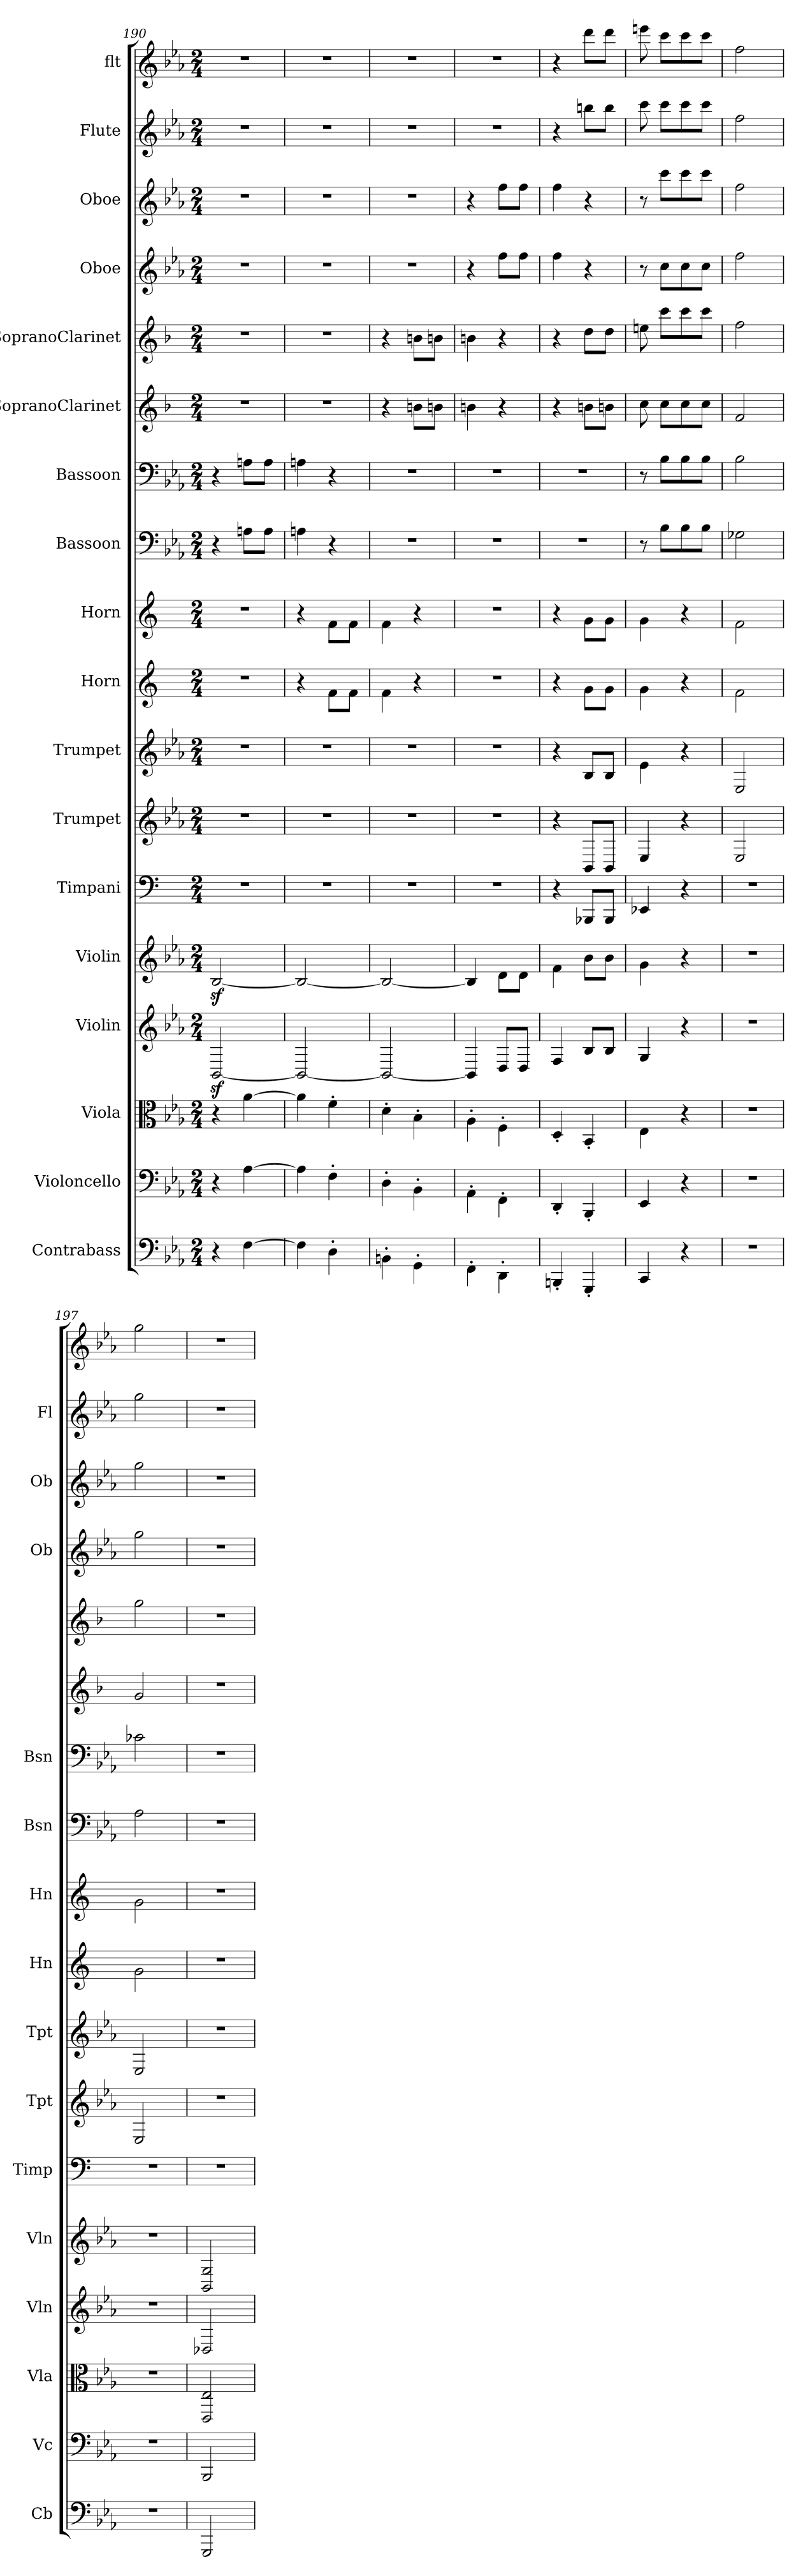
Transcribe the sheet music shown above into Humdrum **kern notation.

**kern	**kern	**kern	**kern	**kern	**kern	**kern	**kern	**kern	**kern	**kern	**kern	**kern	**kern	**kern	**kern	**kern	**kern
*part18	*part17	*part16	*part15	*part14	*part13	*part12	*part11	*part10	*part9	*part8	*part7	*part6	*part5	*part4	*part3	*part2	*part1
*staff18	*staff17	*staff16	*staff15	*staff14	*staff13	*staff12	*staff11	*staff10	*staff9	*staff8	*staff7	*staff6	*staff5	*staff4	*staff3	*staff2	*staff1
*I"Contrabass	*I"Violoncello	*I"Viola	*I"Violin	*I"Violin	*I"Timpani	*I"Trumpet	*I"Trumpet	*I"Horn	*I"Horn	*I"Bassoon	*I"Bassoon	*I"SopranoClarinet	*I"SopranoClarinet	*I"Oboe	*I"Oboe	*I"Flute	*I"flt
*I'Cb	*I'Vc	*I'Vla	*I'Vln	*I'Vln	*I'Timp	*I'Tpt	*I'Tpt	*I'Hn	*I'Hn	*I'Bsn	*I'Bsn	*	*	*I'Ob	*I'Ob	*I'Fl	*
*clefF4	*clefF4	*clefC3	*clefG2	*clefG2	*clefF4	*clefG2	*clefG2	*clefG2	*clefG2	*clefF4	*clefF4	*clefG2	*clefG2	*clefG2	*clefG2	*clefG2	*clefG2
*k[b-e-a-]	*k[b-e-a-]	*k[b-e-a-]	*k[b-e-a-]	*k[b-e-a-]	*k[]	*k[b-e-a-]	*k[b-e-a-]	*k[]	*k[]	*k[b-e-a-]	*k[b-e-a-]	*k[b-]	*k[b-]	*k[b-e-a-]	*k[b-e-a-]	*k[b-e-a-]	*k[b-e-a-]
*c:	*c:	*c:	*c:	*c:	*	*c:	*c:	*	*	*c:	*c:	*	*	*c:	*c:	*c:	*c:
*M2/4	*M2/4	*M2/4	*M2/4	*M2/4	*M2/4	*M2/4	*M2/4	*M2/4	*M2/4	*M2/4	*M2/4	*M2/4	*M2/4	*M2/4	*M2/4	*M2/4	*M2/4
=190	=190	=190	=190	=190	=190	=190	=190	=190	=190	=190	=190	=190	=190	=190	=190	=190	=190
4r	4r	4r	[2BB-z/	[2B-z/	2r	2r	2r	2r	2r	4r	4r	2r	2r	2r	2r	2r	2r
[4F\	[4A-\	[4a-\	.	.	.	.	.	.	.	8An\L	8An\L	.	.	.	.	.	.
.	.	.	.	.	.	.	.	.	.	8A\J	8A\J	.	.	.	.	.	.
=191	=191	=191	=191	=191	=191	=191	=191	=191	=191	=191	=191	=191	=191	=191	=191	=191	=191
4F\]	4A-\]	4a-\]	2BB-/_	2B-/_	2r	2r	2r	4r	4r	4An\	4An\	2r	2r	2r	2r	2r	2r
4D'\	4F'\	4f'\	.	.	.	.	.	8f\L	8f\L	4r	4r	.	.	.	.	.	.
.	.	.	.	.	.	.	.	8f\J	8f\J	.	.	.	.	.	.	.	.
=192	=192	=192	=192	=192	=192	=192	=192	=192	=192	=192	=192	=192	=192	=192	=192	=192	=192
4BBn'\	4D'\	4d'\	2BB-/_	2B-/_	2r	2r	2r	4f\	4f\	2r	2r	4r	4r	2r	2r	2r	2r
4GG'\	4BB-'\	4B-'\	.	.	.	.	.	4r	4r	.	.	8bn\L	8bn\L	.	.	.	.
.	.	.	.	.	.	.	.	.	.	.	.	8bn\J	8bn\J	.	.	.	.
=193	=193	=193	=193	=193	=193	=193	=193	=193	=193	=193	=193	=193	=193	=193	=193	=193	=193
4FF'\	4AA-'\	4A-'\	4BB-/]	4B-/]	2r	2r	2r	2r	2r	2r	2r	4bn\	4bn\	4r	4r	2r	2r
4DD'\	4FF'\	4F'\	8D/L	8d\L	.	.	.	.	.	.	.	4r	4r	8ff\L	8ff\L	.	.
.	.	.	8D/J	8d\J	.	.	.	.	.	.	.	.	.	8ff\J	8ff\J	.	.
=194	=194	=194	=194	=194	=194	=194	=194	=194	=194	=194	=194	=194	=194	=194	=194	=194	=194
4BBBn'/	4DD'/	4D'/	4F/	4f\	4r	4r	4r	4r	4r	2r	2r	4r	4r	4ff\	4ff\	4r	4r
4GGG'/	4BBB-'/	4BB-'/	8B-/L	8b-\L	8BBB-X/L	8BB-/L	8B-/L	8g\L	8g\L	.	.	8bn\L	8dd\L	4r	4r	8bbn\L	8ddd\L
.	.	.	8B-/J	8b-\J	8BBB-/J	8BB-/J	8B-/J	8g\J	8g\J	.	.	8bn\J	8dd\J	.	.	8bb\J	8ddd\J
=195	=195	=195	=195	=195	=195	=195	=195	=195	=195	=195	=195	=195	=195	=195	=195	=195	=195
4CC/	4EE-/	4E-\	4G/	4g\	4EE-X/	4E-/	4e-\	4g\	4g\	8r	8r	8cc\	8een\	8r	8r	8ccc\	8eeen\
.	.	.	.	.	.	.	.	.	.	8B-\L	8B-\L	8cc\L	8ccc\L	8cc\L	8ccc\L	8ccc\L	8ccc\L
4r	4r	4r	4r	4r	4r	4r	4r	4r	4r	8B-\	8B-\	8cc\	8ccc\	8cc\	8ccc\	8ccc\	8ccc\
.	.	.	.	.	.	.	.	.	.	8B-\J	8B-\J	8cc\J	8ccc\J	8cc\J	8ccc\J	8ccc\J	8ccc\J
=196	=196	=196	=196	=196	=196	=196	=196	=196	=196	=196	=196	=196	=196	=196	=196	=196	=196
2r	2r	2r	2r	2r	2r	2E-/	2E-/	2f\	2f\	2G-X\	2B-\	2f/	2ff\	2ff\	2ff\	2ff\	2ff\
=197	=197	=197	=197	=197	=197	=197	=197	=197	=197	=197	=197	=197	=197	=197	=197	=197	=197
2r	2r	2r	2r	2r	2r	2E-/	2E-/	2g\	2g\	2A-\	2c-X\	2g/	2gg\	2gg\	2gg\	2gg\	2gg\
=198	=198	=198	=198	=198	=198	=198	=198	=198	=198	=198	=198	=198	=198	=198	=198	=198	=198
2GGG/	2BBB-/	2EE-/ 2E-/	2D-X/	2BB-/ 2G/	2r	2r	2r	2r	2r	2r	2r	2r	2r	2r	2r	2r	2r
=	=	=	=	=	=	=	=	=	=	=	=	=	=	=	=	=	=
*-	*-	*-	*-	*-	*-	*-	*-	*-	*-	*-	*-	*-	*-	*-	*-	*-	*-
